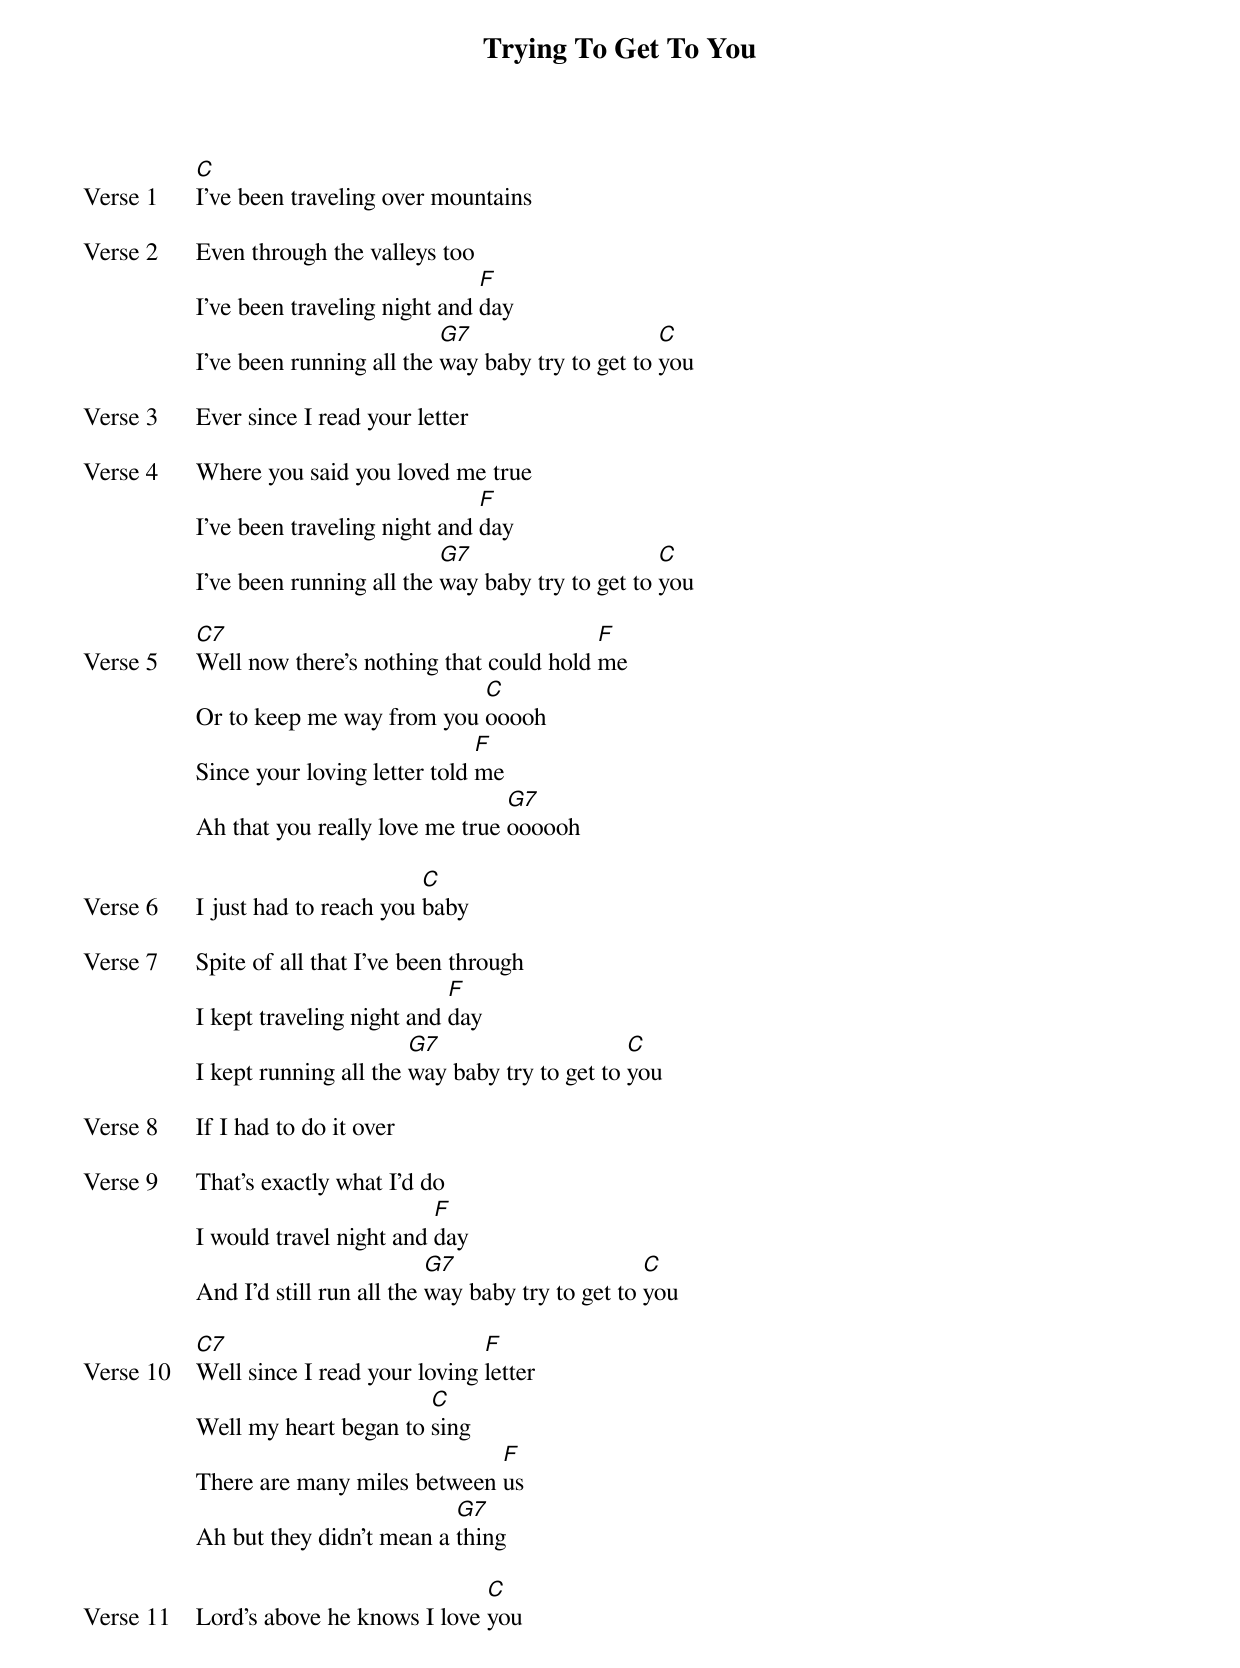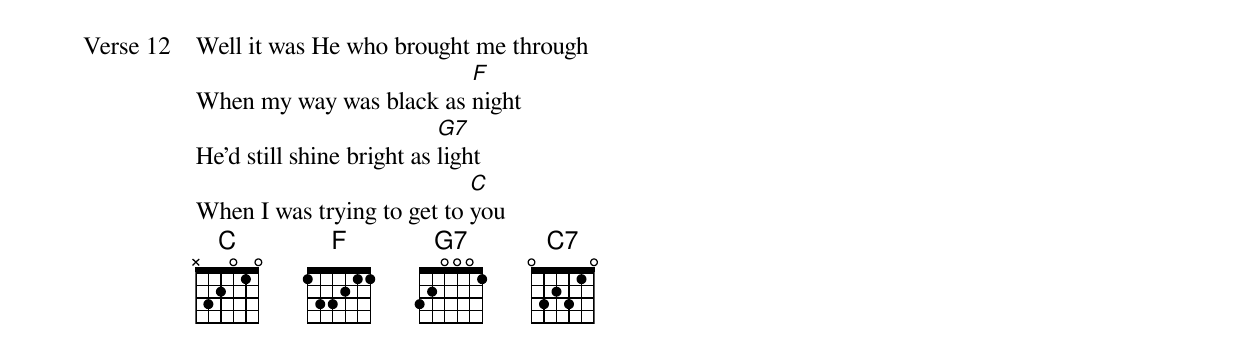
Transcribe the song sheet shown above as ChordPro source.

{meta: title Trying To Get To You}
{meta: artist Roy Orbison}
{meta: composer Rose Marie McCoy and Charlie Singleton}

{start_of_verse: Verse 1}
[C]I've been traveling over mountains
{end_of_verse}

{start_of_verse: Verse 2}
Even through the valleys too
I've been traveling night and [F]day
I've been running all the [G7]way baby try to get to [C]you
{end_of_verse}

{start_of_verse: Verse 3}
Ever since I read your letter
{end_of_verse}

{start_of_verse: Verse 4}
Where you said you loved me true
I've been traveling night and [F]day
I've been running all the [G7]way baby try to get to [C]you
{end_of_verse}

{start_of_verse: Verse 5}
[C7]Well now there's nothing that could hold [F]me
Or to keep me way from you [C]ooooh
Since your loving letter told [F]me
Ah that you really love me true [G7]oooooh
{end_of_verse}

{start_of_verse: Verse 6}
I just had to reach you [C]baby
{end_of_verse}

{start_of_verse: Verse 7}
Spite of all that I've been through
I kept traveling night and [F]day
I kept running all the [G7]way baby try to get to [C]you
{end_of_verse}

{start_of_verse: Verse 8}
If I had to do it over
{end_of_verse}

{start_of_verse: Verse 9}
That's exactly what I'd do
I would travel night and [F]day
And I'd still run all the [G7]way baby try to get to [C]you
{end_of_verse}

{start_of_verse: Verse 10}
[C7]Well since I read your loving [F]letter
Well my heart began to [C]sing
There are many miles between [F]us
Ah but they didn't mean a [G7]thing
{end_of_verse}

{start_of_verse: Verse 11}
Lord's above he knows I love [C]you
{end_of_verse}

{start_of_verse: Verse 12}
Well it was He who brought me through
When my way was black as [F]night
He'd still shine bright as [G7]light
When I was trying to get to [C]you
{end_of_verse}
